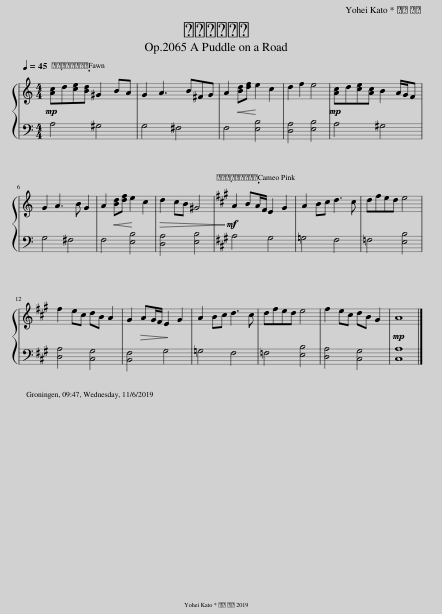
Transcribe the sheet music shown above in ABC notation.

X:1
%%score { 1 | 2 }
L:1/8
Q:1/4=45
M:4/4
I:linebreak $
K:C
V:1 treble
V:2 bass
V:1
!mp! [Ac]d[ce][Bd] ^G2 BA | G2 A3 B^FG | A2!<(! [Bd][df] e2 c2!<)! | d2 f2 e4 |!mp! [Ac]d[ce][Ac] B2 A/G/F |$ %5
 G2 A3 B G2 | A2!<(! [Bd][df] e2 c2!<)! |!>(! d2 cB ^G4!>)! |[K:A]!mf! A2 BA/F/ E2 G2 | A2 Bc d3 c | %10
 dfed e4 |$ f2 ec dB A2 | G2!>(! AG/F/ E2 G2!>)! | A2 Bc d3 c | dfed e4 | %15
 f2 ec dB G2 |!mp! A8 |] %17
V:2
 A,4 ^G,4 | G,4 ^F,4 | F,4 [E,B,]4 | [D,A,]4 [E,B,]4 | A,4 ^G,4 |$ %5
 G,4 ^F,4 | F,4 [E,B,]4 | [D,A,]4 [E,B,]4 |[K:A] A,4 G,4 | =G,4 F,4 | %10
 =F,4 [E,B,]4 |$ [D,A,]4 [C,G,]4 | [B,,F,]4 G,4 | =G,4 F,4 | =F,4 [E,B,]4 | %15
 [D,A,]4 [C,G,]4 | [C,A,]8 |] %17
